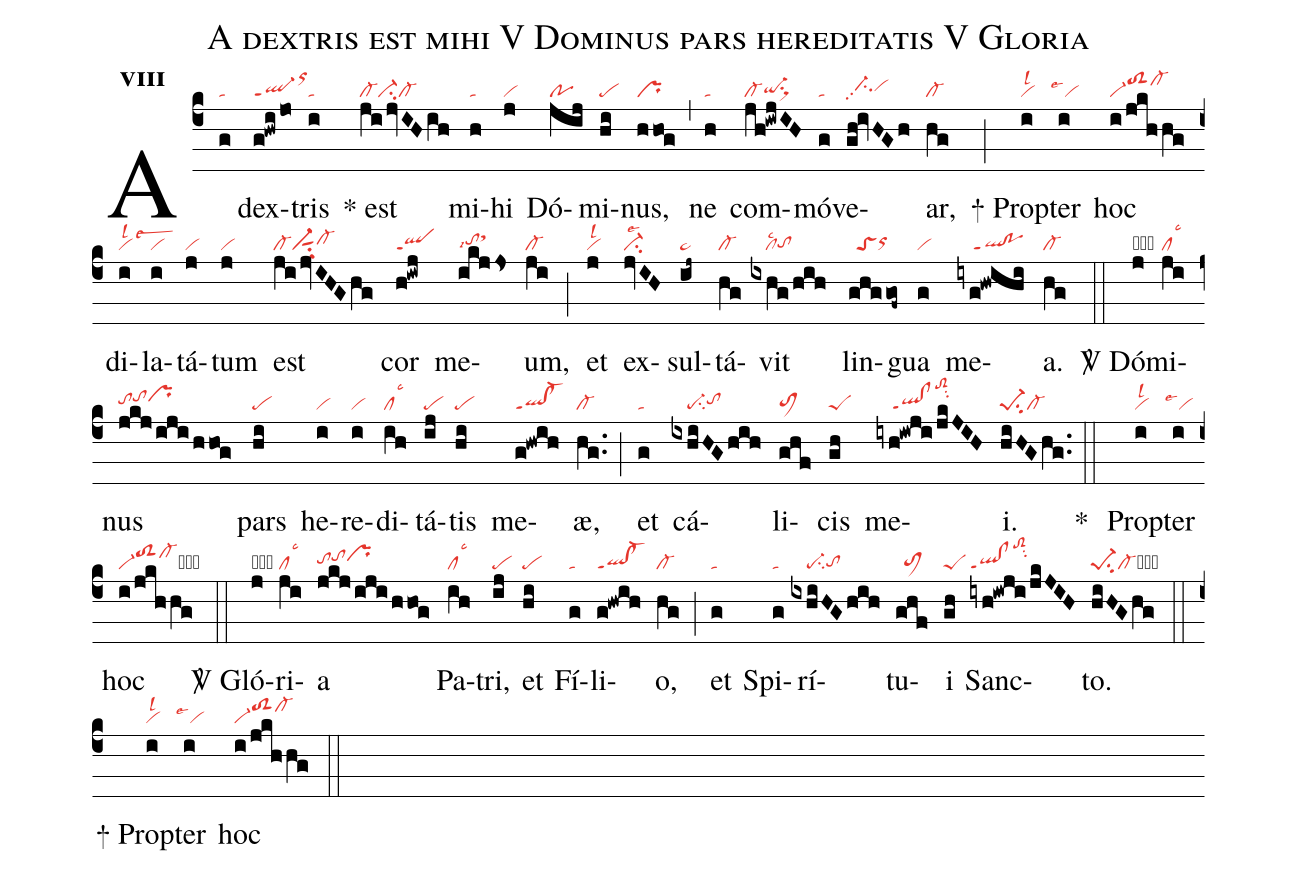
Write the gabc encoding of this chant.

name:A dextris est mihi V Dominus pars hereditatis V Gloria;
office-part:re;
mode:8;
nabc-lines:1;
%%
initial-style: 1;
name: A dextris est mihi;
mode: 8;
office-part: Responsorium;
annotation: Resp.;
annotation: viii;
nabc-lines:1;
%%
(c4) A(g|ta) dex(g!hwi/jo|ql-ppt1orhl)tris(i|ta) <sp>*</sp> est(ji/jvIHih|cl-ci-cl-) mi(h|ta)hi(j|vi) Dó(jij|po)mi(hi|pe)nus,(hhog|pr) (,) ne(h|ta) com(jh!iwjIH|cl-qi-hgsu1sux1)mó(g|ta)ve(gh!ivHGh|//ci-hhpp2vihh)ar,(hg|cl-) (;)
<sp>+</sp> Prop(i|vilsl2)ter(i|``vilse1) hoc(i/jkhhg|vi-toS2hjcl-hj) di(i|vilsl2)la(i|````vilsew2)tá(j|vi)tum(j|vi) est(ji/jvIHGhg|cl-vi-sut1su2cl-hh) cor(h!iwj|qlppt1) me(ikjjs|tohhlsi7sthj)um,(ji|cl-) (;) et(j|vilsl2) ex(jvIH|ci-lse2)sul(ij~|ta>)tá(hg|cl-)vit(ixhg/hih|////cllsc2tohg) lin(ghggof~|//toSorhh)gua(g|vi) me(iyg!hwihi|////ql!poppt1)a.(hg|cl-) (::)

<sp>V/</sp> Dó(j|obvi)mi(ji|cllsc3)nus(jkj/iji/hhog|tohhtohiprhi) pars(hi|pe) he(i|vi)re(i|vi)di(ih|cllsc3)tá(ij|pe)tis(hi|pe) me(g!hwih|ql!cl-ppt1)æ,(hg..|cl-) (;) et(g|ta) cá(ixhiHGhih|////pe-su2tohh)li(ghf|toM1hg)cis(gh|peS) me(iyh!iwji/jkJIH|////ql!clppt1toS2hmsu2)i.(hiHGhg..|pe-1su2cl-) (::)*() Prop(i|vilsl2)ter(i|``vilse1) hoc(i/jkhhg|vi-toS2hjcl-hjcb) (::)

<sp>V/</sp> Gló(j|obvi)ri(ji|cllsc3)a(jkj/iji/hhog|tohhtohiprhi) Pa(ih|cllsc3)tri,(ij|pe) et(hi|pe) Fí(g|ta)li(g!hwih|ql!cl-ppt1)o,(hg|cl-) (;) et(g|ta) Spi(g|ta)rí(ixhiHG/hih|////pe-su2tohg)tu(ghf|//toM1hg)i(gh|peS) Sanc(iyh!iwji/jkJIH|ql!clppt1toS2hmsu2)to.(hiHGhg|pe-1su2cl-cb) (::)
<sp>+</sp> Prop(i|vilsl2)ter(i|``vilse1) hoc(i/jkhhg|vi-toS2hjcl-hj) (::)
